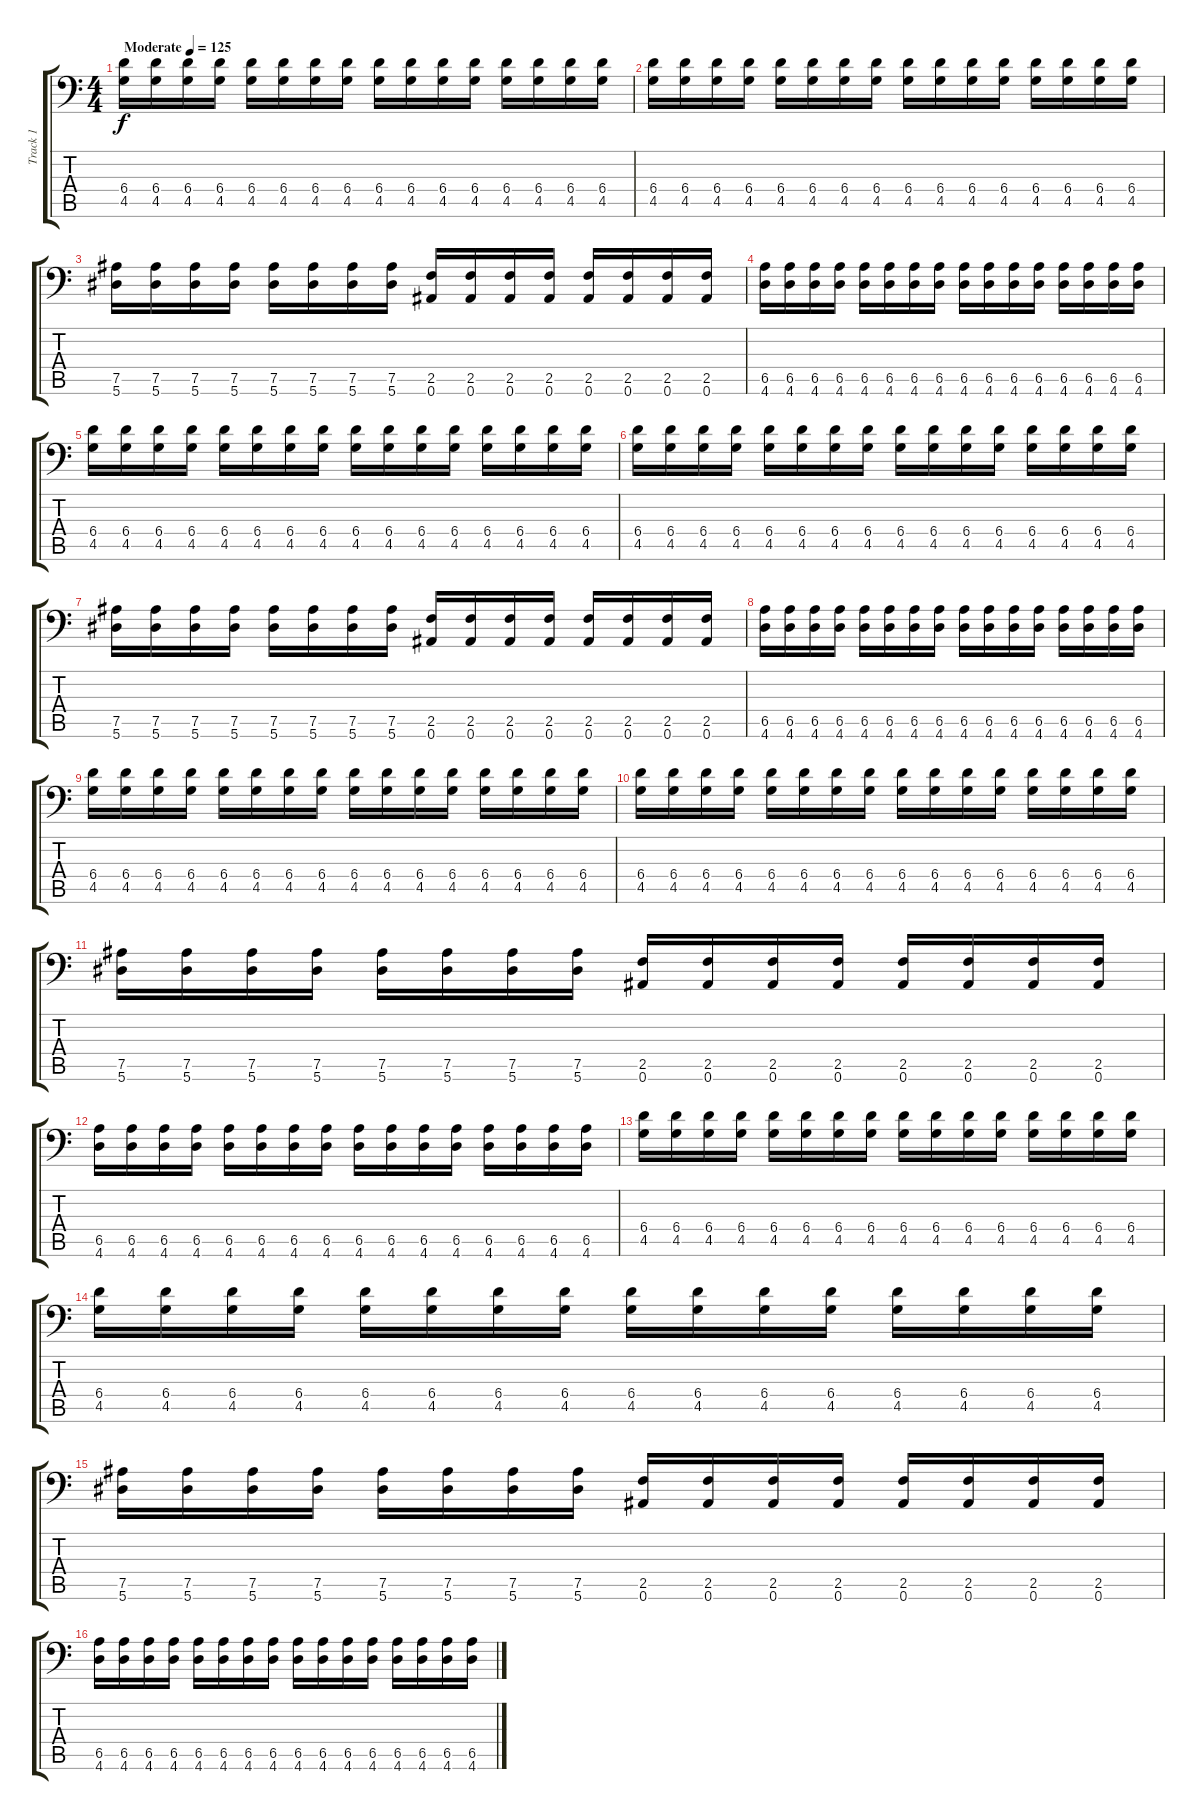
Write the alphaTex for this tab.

\track ("Track 1" "Track 1") {instrument distortionguitar}
\staff {score tabs}
\tuning (Bb3 F3 Db3 Ab2 Eb2 Bb1) {hide}
\ts (4 4)
\tempo (125 "Moderate")
\clef f4
\ks c
(6.4 4.5).16{dy f instrument distortionguitar} (6.4 4.5).16 (6.4 4.5).16 (6.4 4.5).16 (6.4 4.5).16 (6.4 4.5).16 (6.4 4.5).16 (6.4 4.5).16 (6.4 4.5).16 (6.4 4.5).16 (6.4 4.5).16 (6.4 4.5).16 (6.4 4.5).16 (6.4 4.5).16 (6.4 4.5).16 (6.4 4.5).16 |
(6.4 4.5).16 (6.4 4.5).16 (6.4 4.5).16 (6.4 4.5).16 (6.4 4.5).16 (6.4 4.5).16 (6.4 4.5).16 (6.4 4.5).16 (6.4 4.5).16 (6.4 4.5).16 (6.4 4.5).16 (6.4 4.5).16 (6.4 4.5).16 (6.4 4.5).16 (6.4 4.5).16 (6.4 4.5).16 |
(7.5 5.6).16 (7.5 5.6).16 (7.5 5.6).16 (7.5 5.6).16 (7.5 5.6).16 (7.5 5.6).16 (7.5 5.6).16 (7.5 5.6).16 (2.5 0.6).16 (2.5 0.6).16 (2.5 0.6).16 (2.5 0.6).16 (2.5 0.6).16 (2.5 0.6).16 (2.5 0.6).16 (2.5 0.6).16 |
(6.5 4.6).16 (6.5 4.6).16 (6.5 4.6).16 (6.5 4.6).16 (6.5 4.6).16 (6.5 4.6).16 (6.5 4.6).16 (6.5 4.6).16 (6.5 4.6).16 (6.5 4.6).16 (6.5 4.6).16 (6.5 4.6).16 (6.5 4.6).16 (6.5 4.6).16 (6.5 4.6).16 (6.5 4.6).16 |
(6.4 4.5).16 (6.4 4.5).16 (6.4 4.5).16 (6.4 4.5).16 (6.4 4.5).16 (6.4 4.5).16 (6.4 4.5).16 (6.4 4.5).16 (6.4 4.5).16 (6.4 4.5).16 (6.4 4.5).16 (6.4 4.5).16 (6.4 4.5).16 (6.4 4.5).16 (6.4 4.5).16 (6.4 4.5).16 |
(6.4 4.5).16 (6.4 4.5).16 (6.4 4.5).16 (6.4 4.5).16 (6.4 4.5).16 (6.4 4.5).16 (6.4 4.5).16 (6.4 4.5).16 (6.4 4.5).16 (6.4 4.5).16 (6.4 4.5).16 (6.4 4.5).16 (6.4 4.5).16 (6.4 4.5).16 (6.4 4.5).16 (6.4 4.5).16 |
(7.5 5.6).16 (7.5 5.6).16 (7.5 5.6).16 (7.5 5.6).16 (7.5 5.6).16 (7.5 5.6).16 (7.5 5.6).16 (7.5 5.6).16 (2.5 0.6).16 (2.5 0.6).16 (2.5 0.6).16 (2.5 0.6).16 (2.5 0.6).16 (2.5 0.6).16 (2.5 0.6).16 (2.5 0.6).16 |
(6.5 4.6).16 (6.5 4.6).16 (6.5 4.6).16 (6.5 4.6).16 (6.5 4.6).16 (6.5 4.6).16 (6.5 4.6).16 (6.5 4.6).16 (6.5 4.6).16 (6.5 4.6).16 (6.5 4.6).16 (6.5 4.6).16 (6.5 4.6).16 (6.5 4.6).16 (6.5 4.6).16 (6.5 4.6).16 |
(6.4 4.5).16 (6.4 4.5).16 (6.4 4.5).16 (6.4 4.5).16 (6.4 4.5).16 (6.4 4.5).16 (6.4 4.5).16 (6.4 4.5).16 (6.4 4.5).16 (6.4 4.5).16 (6.4 4.5).16 (6.4 4.5).16 (6.4 4.5).16 (6.4 4.5).16 (6.4 4.5).16 (6.4 4.5).16 |
(6.4 4.5).16 (6.4 4.5).16 (6.4 4.5).16 (6.4 4.5).16 (6.4 4.5).16 (6.4 4.5).16 (6.4 4.5).16 (6.4 4.5).16 (6.4 4.5).16 (6.4 4.5).16 (6.4 4.5).16 (6.4 4.5).16 (6.4 4.5).16 (6.4 4.5).16 (6.4 4.5).16 (6.4 4.5).16 |
(7.5 5.6).16 (7.5 5.6).16 (7.5 5.6).16 (7.5 5.6).16 (7.5 5.6).16 (7.5 5.6).16 (7.5 5.6).16 (7.5 5.6).16 (2.5 0.6).16 (2.5 0.6).16 (2.5 0.6).16 (2.5 0.6).16 (2.5 0.6).16 (2.5 0.6).16 (2.5 0.6).16 (2.5 0.6).16 |
(6.5 4.6).16 (6.5 4.6).16 (6.5 4.6).16 (6.5 4.6).16 (6.5 4.6).16 (6.5 4.6).16 (6.5 4.6).16 (6.5 4.6).16 (6.5 4.6).16 (6.5 4.6).16 (6.5 4.6).16 (6.5 4.6).16 (6.5 4.6).16 (6.5 4.6).16 (6.5 4.6).16 (6.5 4.6).16 |
(6.4 4.5).16 (6.4 4.5).16 (6.4 4.5).16 (6.4 4.5).16 (6.4 4.5).16 (6.4 4.5).16 (6.4 4.5).16 (6.4 4.5).16 (6.4 4.5).16 (6.4 4.5).16 (6.4 4.5).16 (6.4 4.5).16 (6.4 4.5).16 (6.4 4.5).16 (6.4 4.5).16 (6.4 4.5).16 |
(6.4 4.5).16 (6.4 4.5).16 (6.4 4.5).16 (6.4 4.5).16 (6.4 4.5).16 (6.4 4.5).16 (6.4 4.5).16 (6.4 4.5).16 (6.4 4.5).16 (6.4 4.5).16 (6.4 4.5).16 (6.4 4.5).16 (6.4 4.5).16 (6.4 4.5).16 (6.4 4.5).16 (6.4 4.5).16 |
(7.5 5.6).16 (7.5 5.6).16 (7.5 5.6).16 (7.5 5.6).16 (7.5 5.6).16 (7.5 5.6).16 (7.5 5.6).16 (7.5 5.6).16 (2.5 0.6).16 (2.5 0.6).16 (2.5 0.6).16 (2.5 0.6).16 (2.5 0.6).16 (2.5 0.6).16 (2.5 0.6).16 (2.5 0.6).16 |
(6.5 4.6).16 (6.5 4.6).16 (6.5 4.6).16 (6.5 4.6).16 (6.5 4.6).16 (6.5 4.6).16 (6.5 4.6).16 (6.5 4.6).16 (6.5 4.6).16 (6.5 4.6).16 (6.5 4.6).16 (6.5 4.6).16 (6.5 4.6).16 (6.5 4.6).16 (6.5 4.6).16 (6.5 4.6).16
